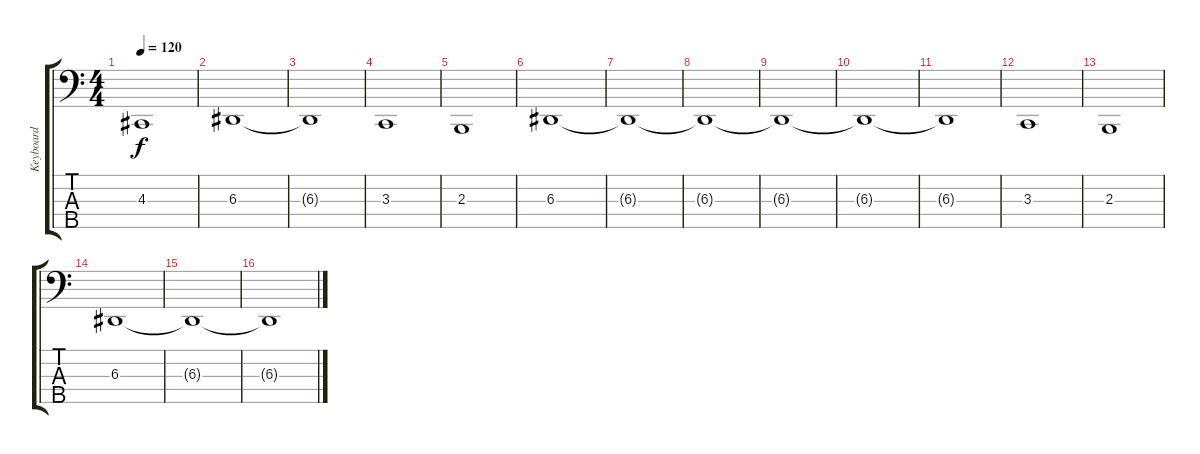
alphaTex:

\track ("Keyboard" "Keyboard") {instrument stringensemble1}
\staff {score tabs}
\tuning (G2 D2 A1 E1 B0) {hide}
\ts (4 4)
\tempo 120
\clef f4
\ks c
4.3{t}.1{dy f} |
6.3.1 |
6.3{t}.1 |
3.3.1 |
2.3.1 |
6.3.1 |
6.3{t}.1 |
6.3{t}.1 |
6.3{t}.1 |
6.3{t}.1 |
6.3{t}.1 |
3.3.1 |
2.3.1 |
6.3.1 |
6.3{t}.1 |
6.3{t}.1
